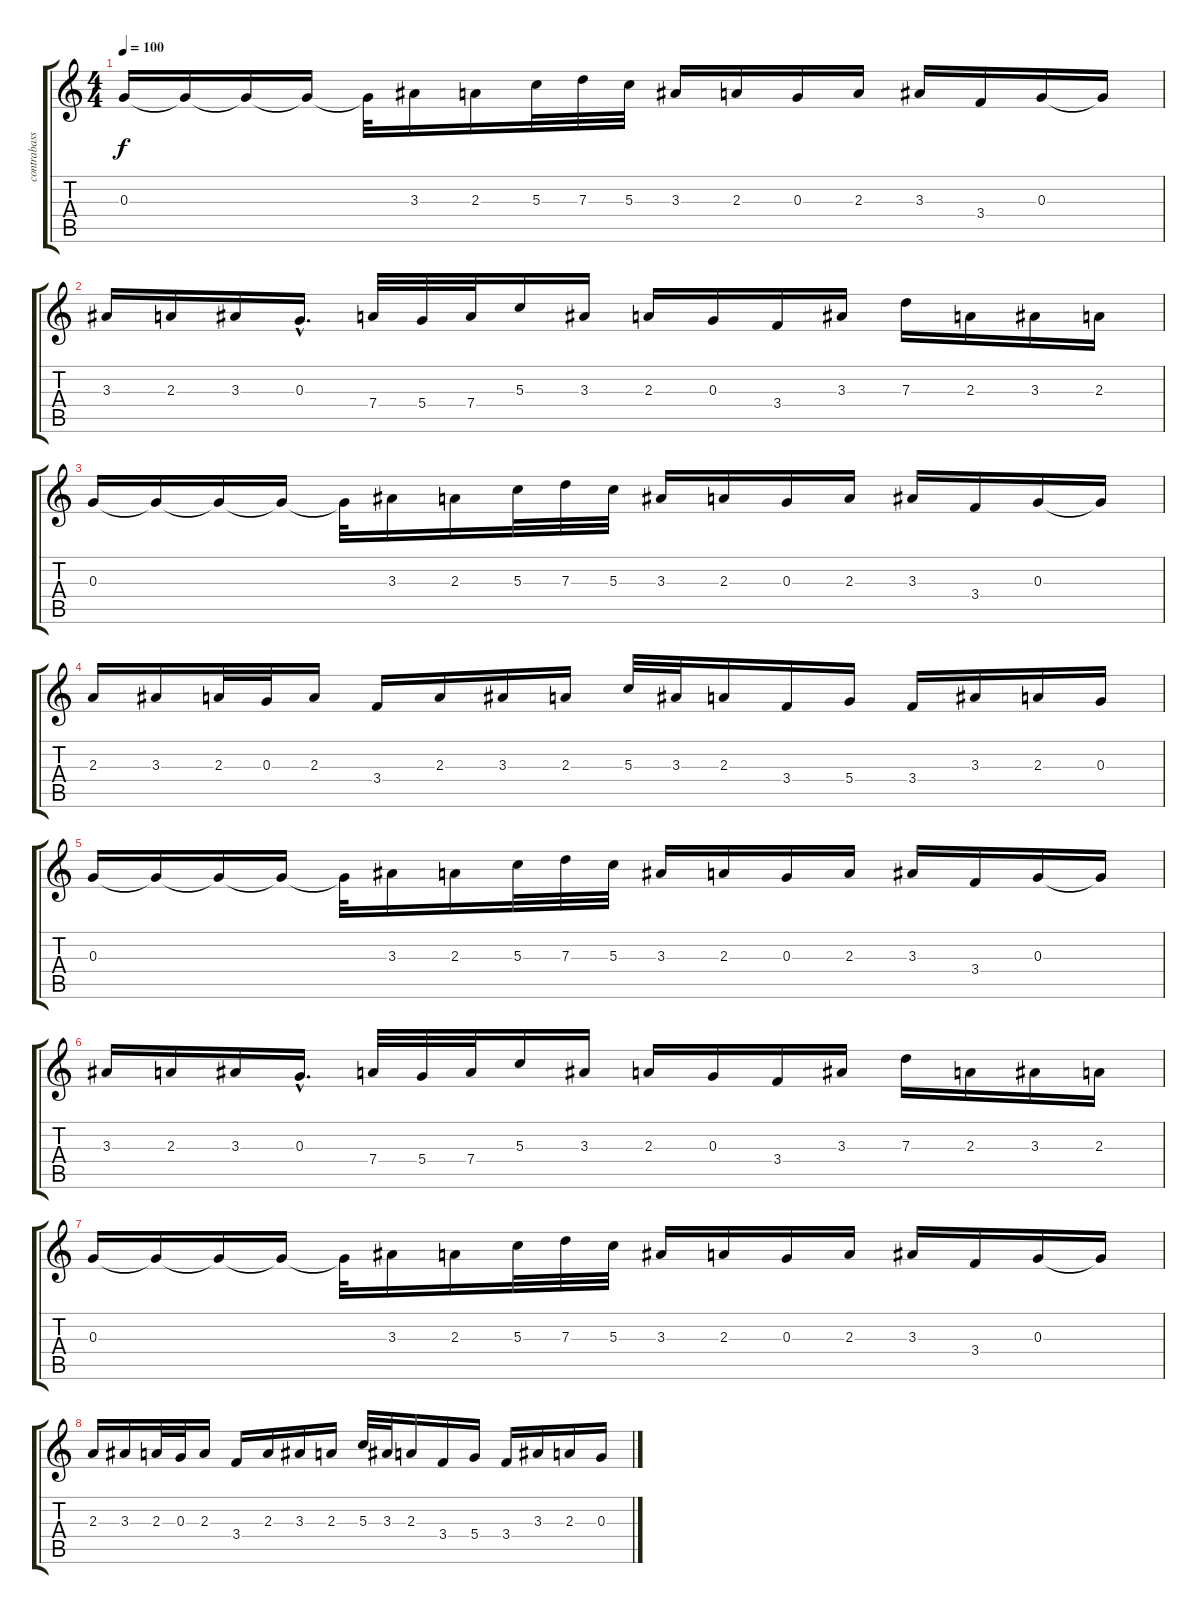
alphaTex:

\track ("contrabass" "contrabass") {instrument contrabass}
\staff {score tabs}
\tuning (E4 B3 G3 D3 A2 E2) {hide}
\ts (4 4)
\tempo 100
\clef g2
\ks c
0.3.16{dy f} 0.3{t}.16 0.3{t}.16 0.3{t}.16 0.3{t}.32 3.3.16 2.3.16 5.3.32 7.3.32 5.3.32 3.3.16 2.3.16 0.3.16 2.3.16 3.3.16 3.4.16 0.3.16 0.3{t}.16 |
3.3.16 2.3.16 3.3.16 0.3{hac}.16{d} 7.4.32 5.4.32 7.4.32 5.3.16 3.3.16 2.3.16 0.3.16 3.4.16 3.3.16 7.3.16 2.3.16 3.3.16 2.3.16 |
0.3.16 0.3{t}.16 0.3{t}.16 0.3{t}.16 0.3{t}.32 3.3.16 2.3.16 5.3.32 7.3.32 5.3.32 3.3.16 2.3.16 0.3.16 2.3.16 3.3.16 3.4.16 0.3.16 0.3{t}.16 |
2.3.16 3.3.16 2.3.32 0.3.32 2.3.16 3.4.16 2.3.16 3.3.16 2.3.16 5.3.32 3.3.32 2.3.16 3.4.16 5.4.16 3.4.16 3.3.16 2.3.16 0.3.16 |
0.3.16 0.3{t}.16 0.3{t}.16 0.3{t}.16 0.3{t}.32 3.3.16 2.3.16 5.3.32 7.3.32 5.3.32 3.3.16 2.3.16 0.3.16 2.3.16 3.3.16 3.4.16 0.3.16 0.3{t}.16 |
3.3.16 2.3.16 3.3.16 0.3{hac}.16{d} 7.4.32 5.4.32 7.4.32 5.3.16 3.3.16 2.3.16 0.3.16 3.4.16 3.3.16 7.3.16 2.3.16 3.3.16 2.3.16 |
0.3.16 0.3{t}.16 0.3{t}.16 0.3{t}.16 0.3{t}.32 3.3.16 2.3.16 5.3.32 7.3.32 5.3.32 3.3.16 2.3.16 0.3.16 2.3.16 3.3.16 3.4.16 0.3.16 0.3{t}.16 |
2.3.16 3.3.16 2.3.32 0.3.32 2.3.16 3.4.16 2.3.16 3.3.16 2.3.16 5.3.32 3.3.32 2.3.16 3.4.16 5.4.16 3.4.16 3.3.16 2.3.16 0.3.16
